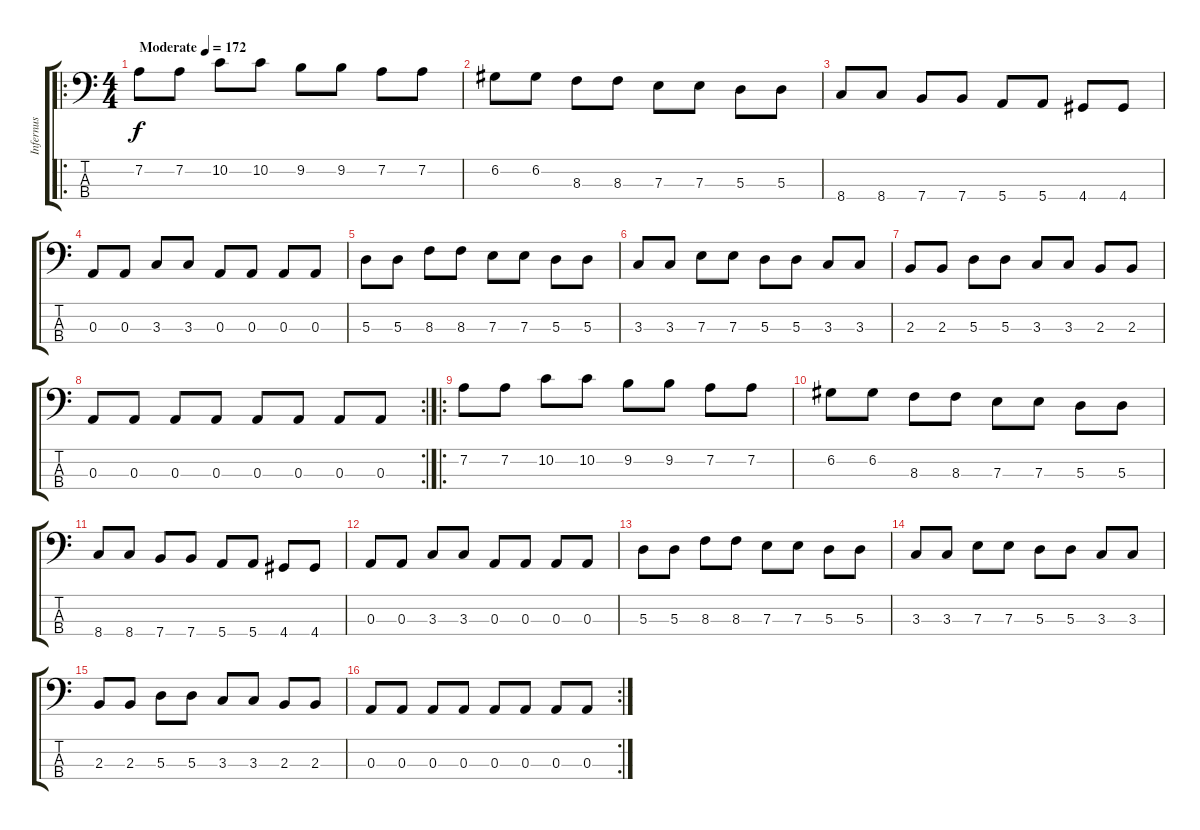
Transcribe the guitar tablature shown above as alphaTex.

\track ("Infernus" "Infernus") {instrument electricbassfinger}
\staff {score tabs}
\tuning (G2 D2 A1 E1) {hide}
\ro
\ts (4 4)
\tempo (172 "Moderate")
\clef f4
\ks c
7.2.8{dy f instrument electricbassfinger} 7.2.8 10.2.8 10.2.8 9.2.8 9.2.8 7.2.8 7.2.8 |
6.2.8 6.2.8 8.3.8 8.3.8 7.3.8 7.3.8 5.3.8 5.3.8 |
8.4.8 8.4.8 7.4.8 7.4.8 5.4.8 5.4.8 4.4.8 4.4.8 |
0.3.8 0.3.8 3.3.8 3.3.8 0.3.8 0.3.8 0.3.8 0.3.8 |
5.3.8 5.3.8 8.3.8 8.3.8 7.3.8 7.3.8 5.3.8 5.3.8 |
3.3.8 3.3.8 7.3.8 7.3.8 5.3.8 5.3.8 3.3.8 3.3.8 |
2.3.8 2.3.8 5.3.8 5.3.8 3.3.8 3.3.8 2.3.8 2.3.8 |
\rc 2
0.3.8 0.3.8 0.3.8 0.3.8 0.3.8 0.3.8 0.3.8 0.3.8 |
\ro
7.2.8 7.2.8 10.2.8 10.2.8 9.2.8 9.2.8 7.2.8 7.2.8 |
6.2.8 6.2.8 8.3.8 8.3.8 7.3.8 7.3.8 5.3.8 5.3.8 |
8.4.8 8.4.8 7.4.8 7.4.8 5.4.8 5.4.8 4.4.8 4.4.8 |
0.3.8 0.3.8 3.3.8 3.3.8 0.3.8 0.3.8 0.3.8 0.3.8 |
5.3.8 5.3.8 8.3.8 8.3.8 7.3.8 7.3.8 5.3.8 5.3.8 |
3.3.8 3.3.8 7.3.8 7.3.8 5.3.8 5.3.8 3.3.8 3.3.8 |
2.3.8 2.3.8 5.3.8 5.3.8 3.3.8 3.3.8 2.3.8 2.3.8 |
\rc 2
0.3.8 0.3.8 0.3.8 0.3.8 0.3.8 0.3.8 0.3.8 0.3.8
